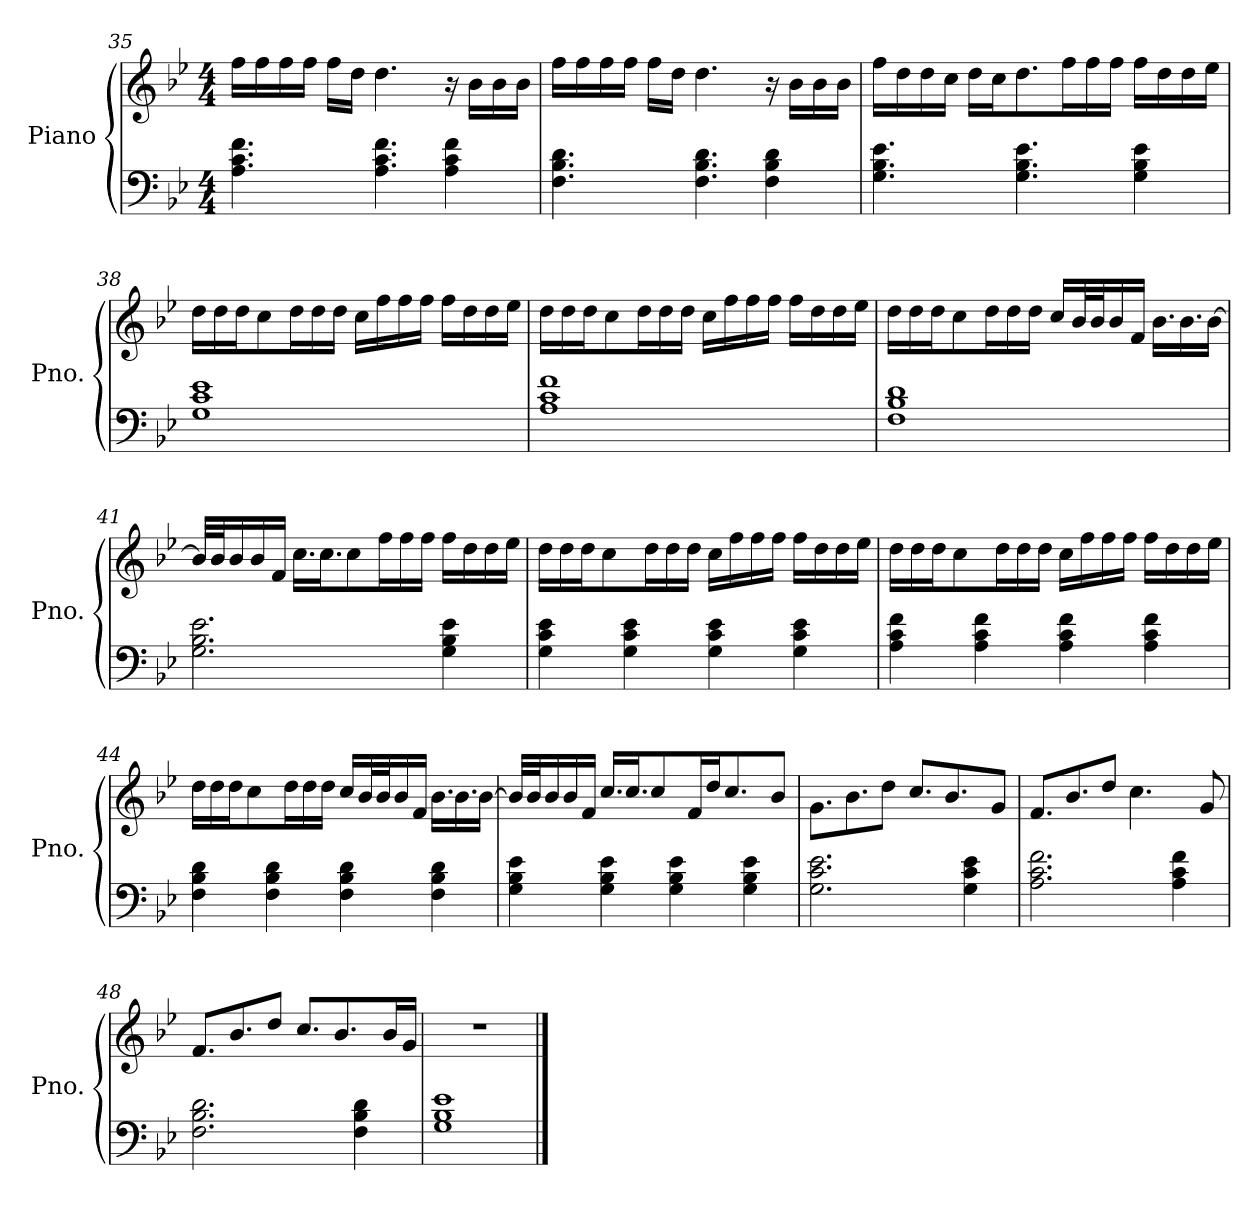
**kern	**kern
*part1	*part1
*staff2	*staff1
*I"Piano	*
*I'Pno.	*
!!LO:LB:g=z
*clefF4	*clefG2
*k[b-e-]	*k[b-e-]
*M4/4	*M4/4
=35	=35
4.A\ 4.c\ 4.f\	16ff\LL
.	16ff\
.	16ff\
.	16ff\JJ
.	16ff\LL
.	16dd\JJ
4.A\ 4.c\ 4.f\	4.dd\
4A\ 4c\ 4f\	16r
.	16b-\LL
.	16b-\
.	16b-\JJ
=36	=36
4.F\ 4.B-\ 4.d\	16ff\LL
.	16ff\
.	16ff\
.	16ff\JJ
.	16ff\LL
.	16dd\JJ
4.F\ 4.B-\ 4.d\	4.dd\
4F\ 4B-\ 4d\	16r
.	16b-\LL
.	16b-\
.	16b-\JJ
=37	=37
4.G\ 4.B-\ 4.e-\	16ff\LL
.	16dd\
.	16dd\
.	16cc\JJ
.	16dd\LL
.	16cc\J
4.G\ 4.B-\ 4.e-\	8.dd\
.	16ff\L
.	16ff\
.	16ff\JJ
4G\ 4B-\ 4e-\	16ff\LL
.	16dd\
.	16dd\
.	16ee-\JJ
!!LO:PB:g=z
=38	=38
1G 1c 1e-	16dd\LL
.	16dd\
.	16dd\J
.	8cc\
.	16dd\L
.	16dd\
.	16dd\JJ
.	16cc\LL
.	16ff\
.	16ff\
.	16ff\JJ
.	16ff\LL
.	16dd\
.	16dd\
.	16ee-\JJ
=39	=39
1A 1c 1f	16dd\LL
.	16dd\
.	16dd\J
.	8cc\
.	16dd\L
.	16dd\
.	16dd\JJ
.	16cc\LL
.	16ff\
.	16ff\
.	16ff\JJ
.	16ff\LL
.	16dd\
.	16dd\
.	16ee-\JJ
!!LO:LB:g=z
=40	=40
1F 1B- 1d	16dd\LL
.	16dd\
.	16dd\J
.	8cc\
.	16dd\L
.	16dd\
.	16dd\JJ
.	16cc/LL
.	32b-/L
.	32b-/J
.	16b-/
.	16f/JJ
.	16.b-\LL
.	16.b-\
.	[16b-\JJ
=41	=41
2.G\ 2.B-\ 2.e-\	32b-/LLL]
.	32b-/J
.	16b-/
.	16b-/
.	16f/JJ
.	16.cc\LL
.	16.cc\J
.	8cc\
.	16ff\L
.	16ff\
.	16ff\JJ
4G\ 4B-\ 4e-\	16ff\LL
.	16dd\
.	16dd\
.	16ee-\JJ
!!LO:LB:g=z
=42	=42
4G\ 4c\ 4e-\	16dd\LL
.	16dd\
.	16dd\J
.	8cc\
4G\ 4c\ 4e-\	.
.	16dd\L
.	16dd\
.	16dd\JJ
4G\ 4c\ 4e-\	16cc\LL
.	16ff\
.	16ff\
.	16ff\JJ
4G\ 4c\ 4e-\	16ff\LL
.	16dd\
.	16dd\
.	16ee-\JJ
=43	=43
4A\ 4c\ 4f\	16dd\LL
.	16dd\
.	16dd\J
.	8cc\
4A\ 4c\ 4f\	.
.	16dd\L
.	16dd\
.	16dd\JJ
4A\ 4c\ 4f\	16cc\LL
.	16ff\
.	16ff\
.	16ff\JJ
4A\ 4c\ 4f\	16ff\LL
.	16dd\
.	16dd\
.	16ee-\JJ
!!LO:LB:g=z
=44	=44
4F\ 4B-\ 4d\	16dd\LL
.	16dd\
.	16dd\J
.	8cc\
4F\ 4B-\ 4d\	.
.	16dd\L
.	16dd\
.	16dd\JJ
4F\ 4B-\ 4d\	16cc/LL
.	32b-/L
.	32b-/J
.	16b-/
.	16f/JJ
4F\ 4B-\ 4d\	16.b-\LL
.	16.b-\
.	[16b-\JJ
=45	=45
4G\ 4B-\ 4e-\	32b-/LLL]
.	32b-/J
.	16b-/
.	16b-/
.	16f/JJ
4G\ 4B-\ 4e-\	16.cc/LL
.	16.cc/J
.	8cc/
4G\ 4B-\ 4e-\	.
.	16f/L
.	16dd/J
.	8.cc/
4G\ 4B-\ 4e-\	.
.	8b-/J
=46	=46
2.G\ 2.c\ 2.e-\	8.g\L
.	8.b-\
.	8dd\J
.	8.cc/L
.	8.b-/
4G\ 4c\ 4e-\	.
.	8g/J
!!LO:LB:g=z
=47	=47
2.A\ 2.c\ 2.f\	8.f/L
.	8.b-/
.	8dd/J
.	4.cc\
4A\ 4c\ 4f\	.
.	8g/
=48	=48
2.F\ 2.B-\ 2.d\	8.f/L
.	8.b-/
.	8dd/J
.	8.cc/L
.	8.b-/
4F\ 4B-\ 4d\	.
.	16b-/L
.	16g/JJ
=49	=49
1G 1B- 1e-	1r
==	==
*-	*-
